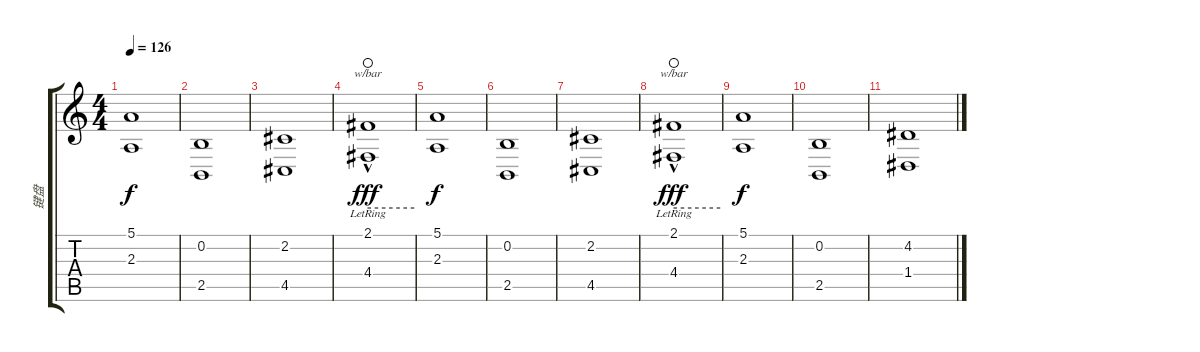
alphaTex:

\track ("键盘" "键盘") {instrument altosax}
\staff {score tabs}
\tuning (E4 B3 G3 D3 A2 E2) {hide}
\ts (4 4)
\tempo 126
\clef g2
\ks c
(5.1 2.3).1{dy f} |
(0.2 2.5).1 |
(2.2 4.5).1 |
(2.1 4.4{hac lr}).1{tbe (hold default 0 0 60 0) dy fff waho} |
(5.1 2.3).1{dy f} |
(0.2 2.5).1 |
(2.2 4.5).1 |
(2.1 4.4{hac lr}).1{tbe (hold default 0 0 60 0) dy fff waho} |
(5.1 2.3).1{dy f} |
(0.2 2.5).1 |
(4.2 1.4).1
